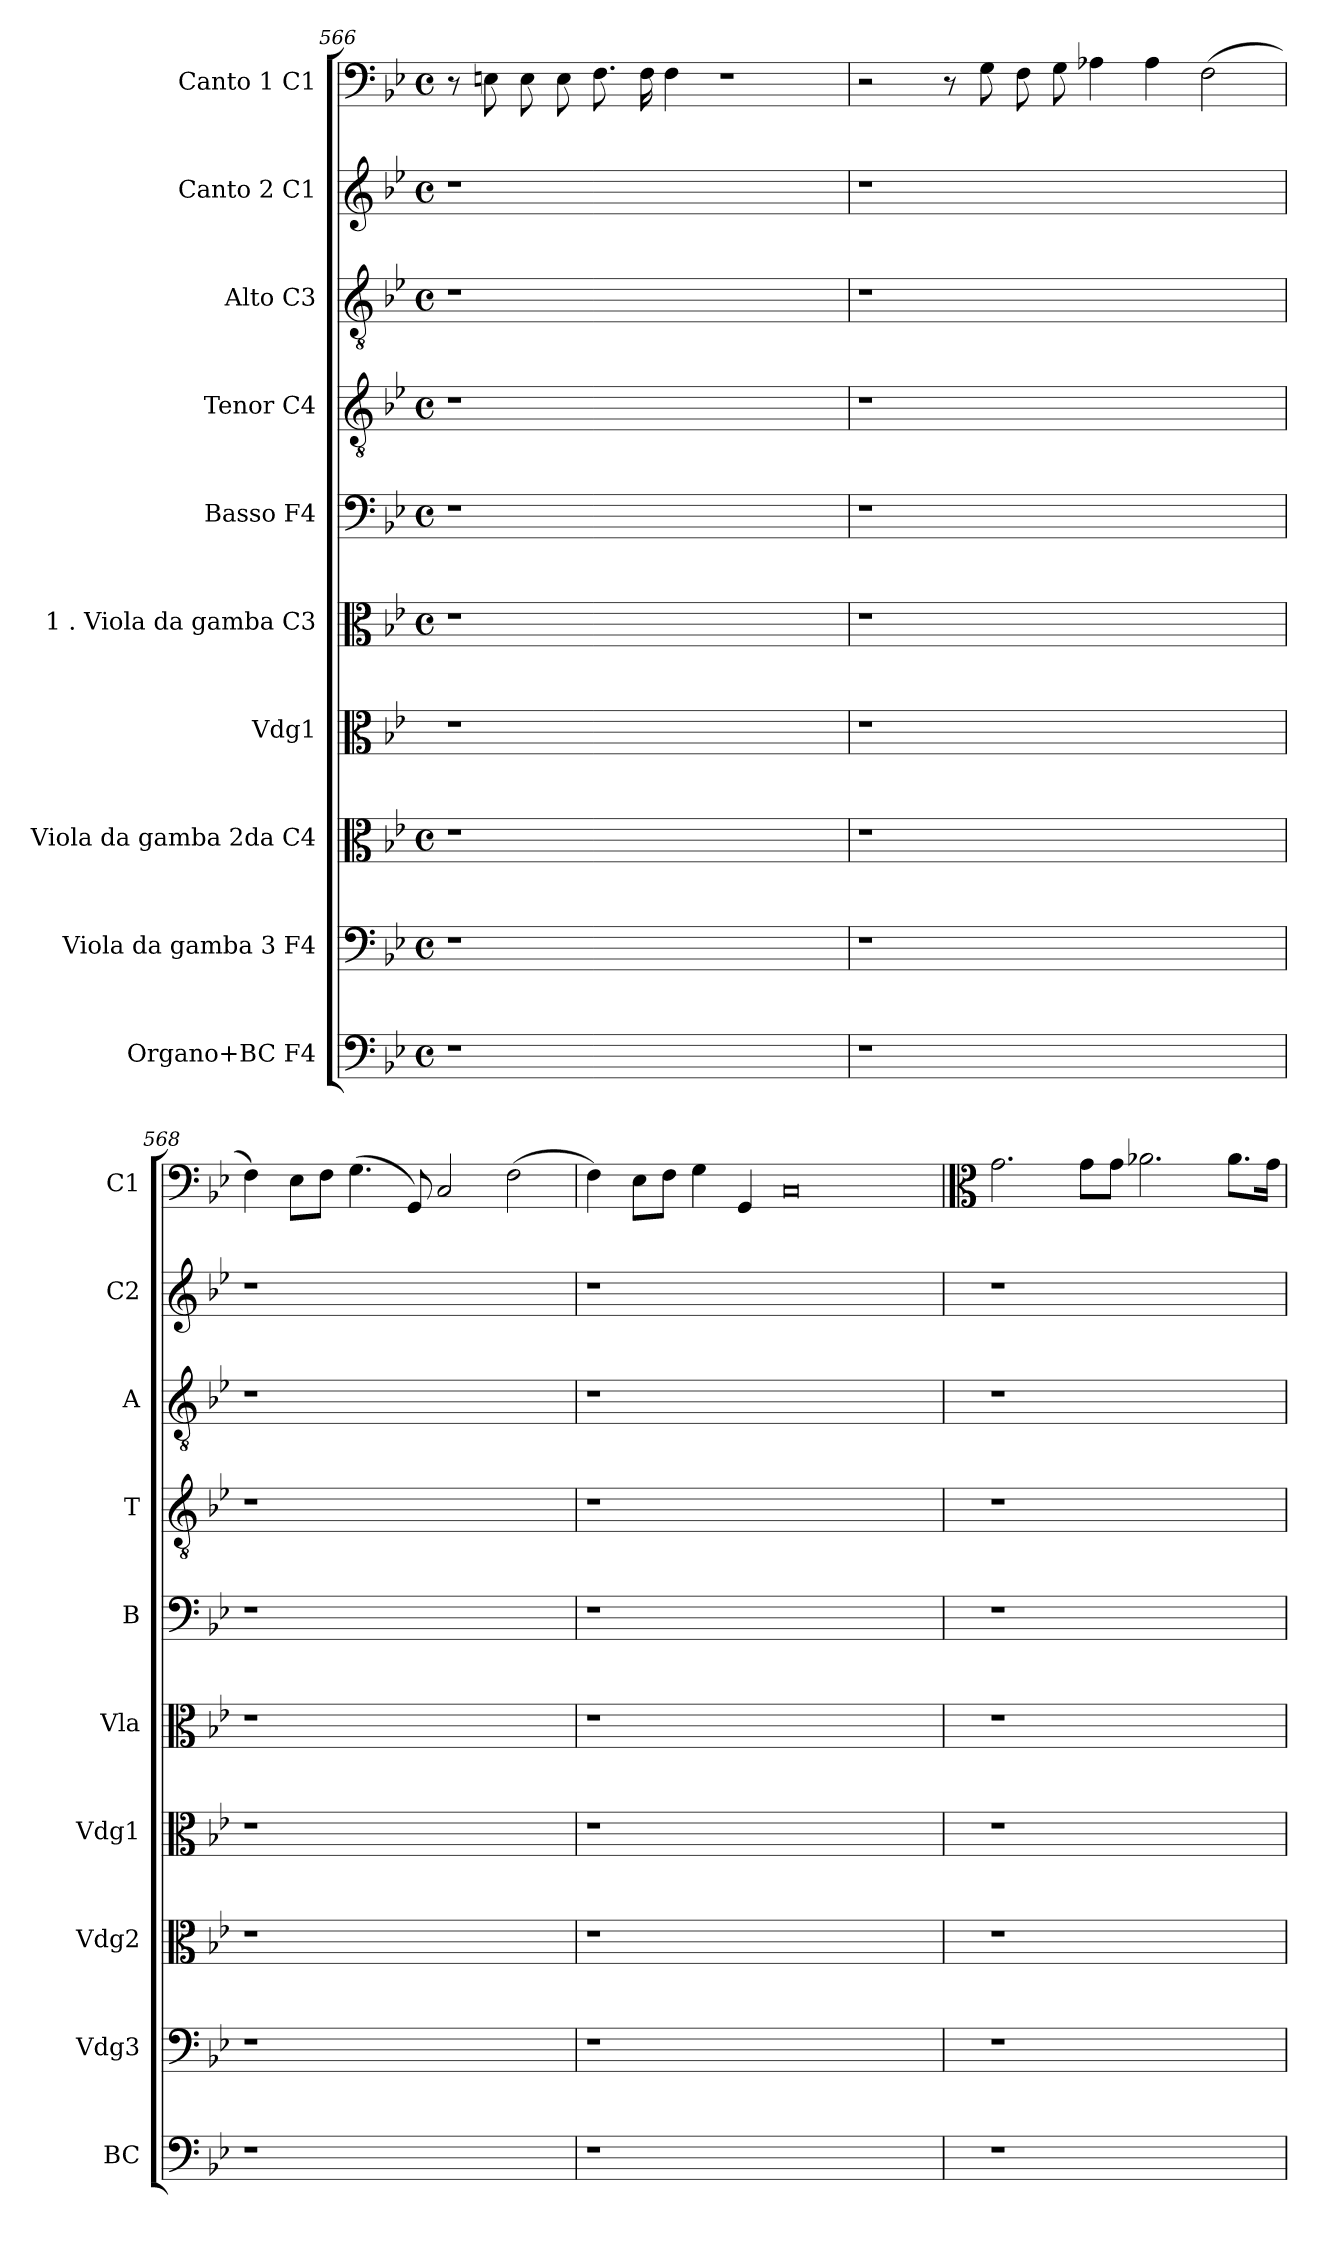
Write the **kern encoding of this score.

**kern	**kern	**kern	**kern	**kern	**kern	**kern	**kern	**kern	**kern
*part10	*part9	*part8	*part7	*part6	*part5	*part4	*part3	*part2	*part1
*staff10	*staff9	*staff8	*staff7	*staff6	*staff5	*staff4	*staff3	*staff2	*staff1
*I"Organo+BC F4	*I"Viola da gamba 3 F4	*I"Viola da gamba 2da C4	*I"Vdg1	*I"1 . Viola da gamba C3	*I"Basso F4	*I"Tenor C4	*I"Alto C3	*I"Canto 2 C1	*I"Canto 1 C1
*I'BC	*I'Vdg3	*I'Vdg2	*I'Vdg1	*I'Vla	*I'B	*I'T	*I'A	*I'C2	*I'C1
*clefF4	*clefF4	*clefC3	*clefC3	*clefC3	*clefF4	*clefGv2	*clefGv2	*clefG2	*clefF4
*k[b-e-]	*k[b-e-]	*k[b-e-]	*k[b-e-]	*k[b-e-]	*k[b-e-]	*k[b-e-]	*k[b-e-]	*k[b-e-]	*k[b-e-]
*B-:	*B-:	*B-:	*B-:	*B-:	*B-:	*B-:	*B-:	*B-:	*B-:
*M4/4	*M4/4	*M4/4	*	*M4/4	*M4/4	*M4/4	*M4/4	*M4/4	*M4/4
*met(c)	*met(c)	*met(c)	*	*met(c)	*met(c)	*met(c)	*met(c)	*met(c)	*met(c)
=566	=566	=566	=566	=566	=566	=566	=566	=566	=566
1r	1r	1r	1r	1r	1r	1r	1r	1r	8r
.	.	.	.	.	.	.	.	.	8En\
.	.	.	.	.	.	.	.	.	8E\
.	.	.	.	.	.	.	.	.	8E\
.	.	.	.	.	.	.	.	.	8.F\
.	.	.	.	.	.	.	.	.	16F\
.	.	.	.	.	.	.	.	.	4F\
1ryy	1ryy	1ryy	1ryy	1ryy	1ryy	1ryy	1ryy	1ryy	1r
!!LO:LB:g=z
=567	=567	=567	=567	=567	=567	=567	=567	=567	=567
1r	1r	1r	1r	1r	1r	1r	1r	1r	2r
.	.	.	.	.	.	.	.	.	8r
.	.	.	.	.	.	.	.	.	8G\
.	.	.	.	.	.	.	.	.	8F\
.	.	.	.	.	.	.	.	.	8G\
1ryy	1ryy	1ryy	1ryy	1ryy	1ryy	1ryy	1ryy	1ryy	4A-X\
.	.	.	.	.	.	.	.	.	4A-\
.	.	.	.	.	.	.	.	.	(>2F\
=568	=568	=568	=568	=568	=568	=568	=568	=568	=568
1r	1r	1r	1r	1r	1r	1r	1r	1r	4F\)
.	.	.	.	.	.	.	.	.	8E-\L
.	.	.	.	.	.	.	.	.	8F\J
.	.	.	.	.	.	.	.	.	(>4.G\
.	.	.	.	.	.	.	.	.	8GG/)
1ryy	1ryy	1ryy	1ryy	1ryy	1ryy	1ryy	1ryy	1ryy	2C/
.	.	.	.	.	.	.	.	.	(>2F\
=569	=569	=569	=569	=569	=569	=569	=569	=569	=569
1r	1r	1r	1r	1r	1r	1r	1r	1r	4F\)
.	.	.	.	.	.	.	.	.	8E-\L
.	.	.	.	.	.	.	.	.	8F\J
.	.	.	.	.	.	.	.	.	4G\
.	.	.	.	.	.	.	.	.	4GG/
0ryy	0ryy	0ryy	0ryy	0ryy	0ryy	0ryy	0ryy	0ryy	0C
!!LO:PB:g=z
=570!	=570!	=570!	=570!	=570!	=570!	=570!	=570!	=570!	=570!
*	*	*	*	*	*	*	*	*	*clefC3
1r	1r	1r	1r	1r	1r	1r	1r	1r	2.g\
.	.	.	.	.	.	.	.	.	8g\L
.	.	.	.	.	.	.	.	.	8g\J
1ryy	1ryy	1ryy	1ryy	1ryy	1ryy	1ryy	1ryy	1ryy	2.a-X\
.	.	.	.	.	.	.	.	.	8.a-\L
.	.	.	.	.	.	.	.	.	16g\Jk
=	=	=	=	=	=	=	=	=	=
*-	*-	*-	*-	*-	*-	*-	*-	*-	*-
